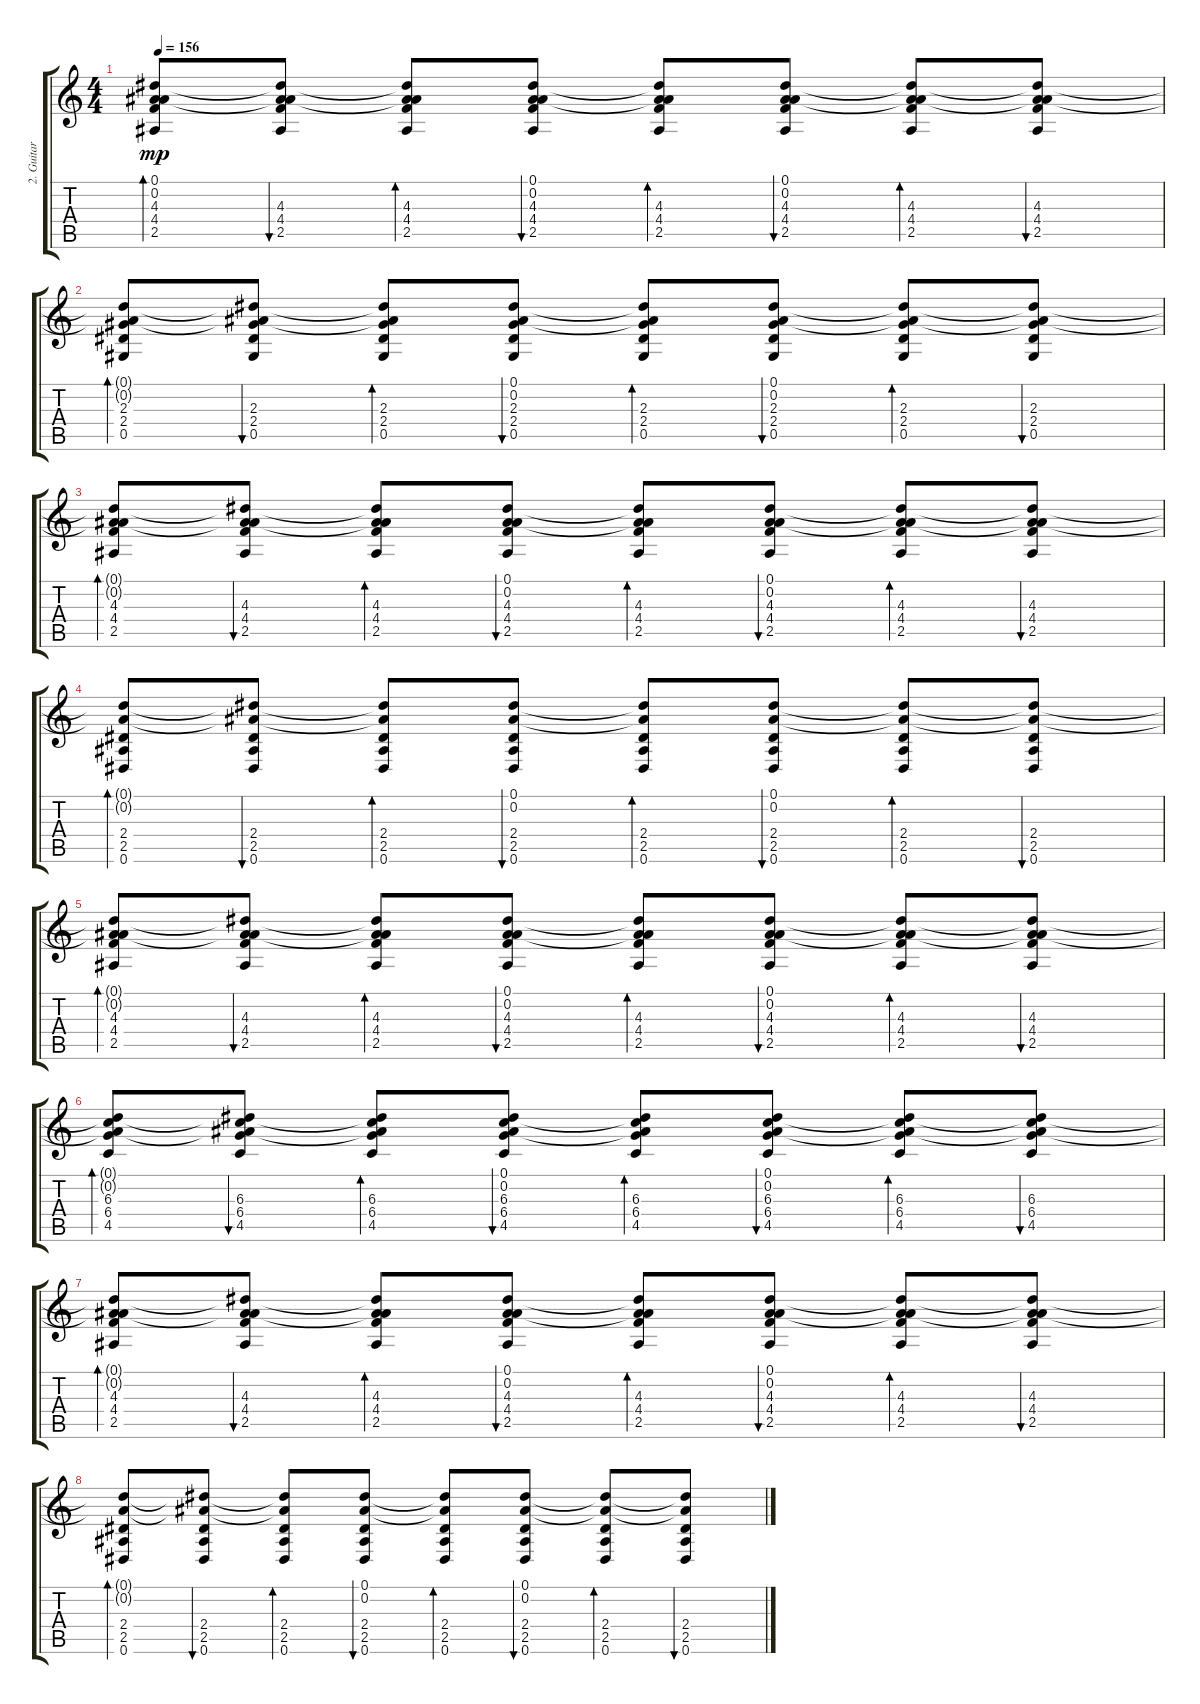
\track ("2. Guitar" "2. Guitar") {instrument distortionguitar}
\staff {score tabs}
\tuning (Eb4 Bb3 Gb3 Db3 Ab2 Eb2) {hide}
\ts (4 4)
\tempo 156
\clef g2
\ks c
(0.1{t} 0.2{t} 4.3 4.4 2.5).8{bd 30 dy mp} (0.1{t} 0.2{t} 4.3 4.4 2.5).8{bu 30} (0.1{t} 0.2{t} 4.3 4.4 2.5).8{bd 30} (0.1 0.2 4.3 4.4 2.5).8{bu 30} (0.1{t} 0.2{t} 4.3 4.4 2.5).8{bd 30} (0.1 0.2 4.3 4.4 2.5).8{bu 30} (0.1{t} 0.2{t} 4.3 4.4 2.5).8{bd 30} (0.1{t} 0.2{t} 4.3 4.4 2.5).8{bu 30} |
(0.1{t} 0.2{t} 2.3 2.4 0.5).8{bd 30} (0.1{t} 0.2{t} 2.3 2.4 0.5).8{bu 30} (0.1{t} 0.2{t} 2.3 2.4 0.5).8{bd 30} (0.1 0.2 2.3 2.4 0.5).8{bu 30} (0.1{t} 0.2{t} 2.3 2.4 0.5).8{bd 30} (0.1 0.2 2.3 2.4 0.5).8{bu 30} (0.1{t} 0.2{t} 2.3 2.4 0.5).8{bd 30} (0.1{t} 0.2{t} 2.3 2.4 0.5).8{bu 30} |
(0.1{t} 0.2{t} 4.3 4.4 2.5).8{bd 30} (0.1{t} 0.2{t} 4.3 4.4 2.5).8{bu 30} (0.1{t} 0.2{t} 4.3 4.4 2.5).8{bd 30} (0.1 0.2 4.3 4.4 2.5).8{bu 30} (0.1{t} 0.2{t} 4.3 4.4 2.5).8{bd 30} (0.1 0.2 4.3 4.4 2.5).8{bu 30} (0.1{t} 0.2{t} 4.3 4.4 2.5).8{bd 30} (0.1{t} 0.2{t} 4.3 4.4 2.5).8{bu 30} |
(0.1{t} 0.2{t} 2.4 2.5 0.6).8{bd 30} (0.1{t} 0.2{t} 2.4 2.5 0.6).8{bu 30} (0.1{t} 0.2{t} 2.4 2.5 0.6).8{bd 30} (0.1 0.2 2.4 2.5 0.6).8{bu 30} (0.1{t} 0.2{t} 2.4 2.5 0.6).8{bd 30} (0.1 0.2 2.4 2.5 0.6).8{bu 30} (0.1{t} 0.2{t} 2.4 2.5 0.6).8{bd 30} (0.1{t} 0.2{t} 2.4 2.5 0.6).8{bu 30} |
(0.1{t} 0.2{t} 4.3 4.4 2.5).8{bd 30} (0.1{t} 0.2{t} 4.3 4.4 2.5).8{bu 30} (0.1{t} 0.2{t} 4.3 4.4 2.5).8{bd 30} (0.1 0.2 4.3 4.4 2.5).8{bu 30} (0.1{t} 0.2{t} 4.3 4.4 2.5).8{bd 30} (0.1 0.2 4.3 4.4 2.5).8{bu 30} (0.1{t} 0.2{t} 4.3 4.4 2.5).8{bd 30} (0.1{t} 0.2{t} 4.3 4.4 2.5).8{bu 30} |
(0.1{t} 0.2{t} 6.3 6.4 4.5).8{bd 30} (0.1{t} 0.2{t} 6.3 6.4 4.5).8{bu 30} (0.1{t} 0.2{t} 6.3 6.4 4.5).8{bd 30} (0.1 0.2 6.3 6.4 4.5).8{bu 30} (0.1{t} 0.2{t} 6.3 6.4 4.5).8{bd 30} (0.1 0.2 6.3 6.4 4.5).8{bu 30} (0.1{t} 0.2{t} 6.3 6.4 4.5).8{bd 30} (0.1{t} 0.2{t} 6.3 6.4 4.5).8{bu 30} |
(0.1{t} 0.2{t} 4.3 4.4 2.5).8{bd 30} (0.1{t} 0.2{t} 4.3 4.4 2.5).8{bu 30} (0.1{t} 0.2{t} 4.3 4.4 2.5).8{bd 30} (0.1 0.2 4.3 4.4 2.5).8{bu 30} (0.1{t} 0.2{t} 4.3 4.4 2.5).8{bd 30} (0.1 0.2 4.3 4.4 2.5).8{bu 30} (0.1{t} 0.2{t} 4.3 4.4 2.5).8{bd 30} (0.1{t} 0.2{t} 4.3 4.4 2.5).8{bu 30} |
(0.1{t} 0.2{t} 2.4 2.5 0.6).8{bd 30} (0.1{t} 0.2{t} 2.4 2.5 0.6).8{bu 30} (0.1{t} 0.2{t} 2.4 2.5 0.6).8{bd 30} (0.1 0.2 2.4 2.5 0.6).8{bu 30} (0.1{t} 0.2{t} 2.4 2.5 0.6).8{bd 30} (0.1 0.2 2.4 2.5 0.6).8{bu 30} (0.1{t} 0.2{t} 2.4 2.5 0.6).8{bd 30} (0.1{t} 0.2{t} 2.4 2.5 0.6).8{bu 30}
